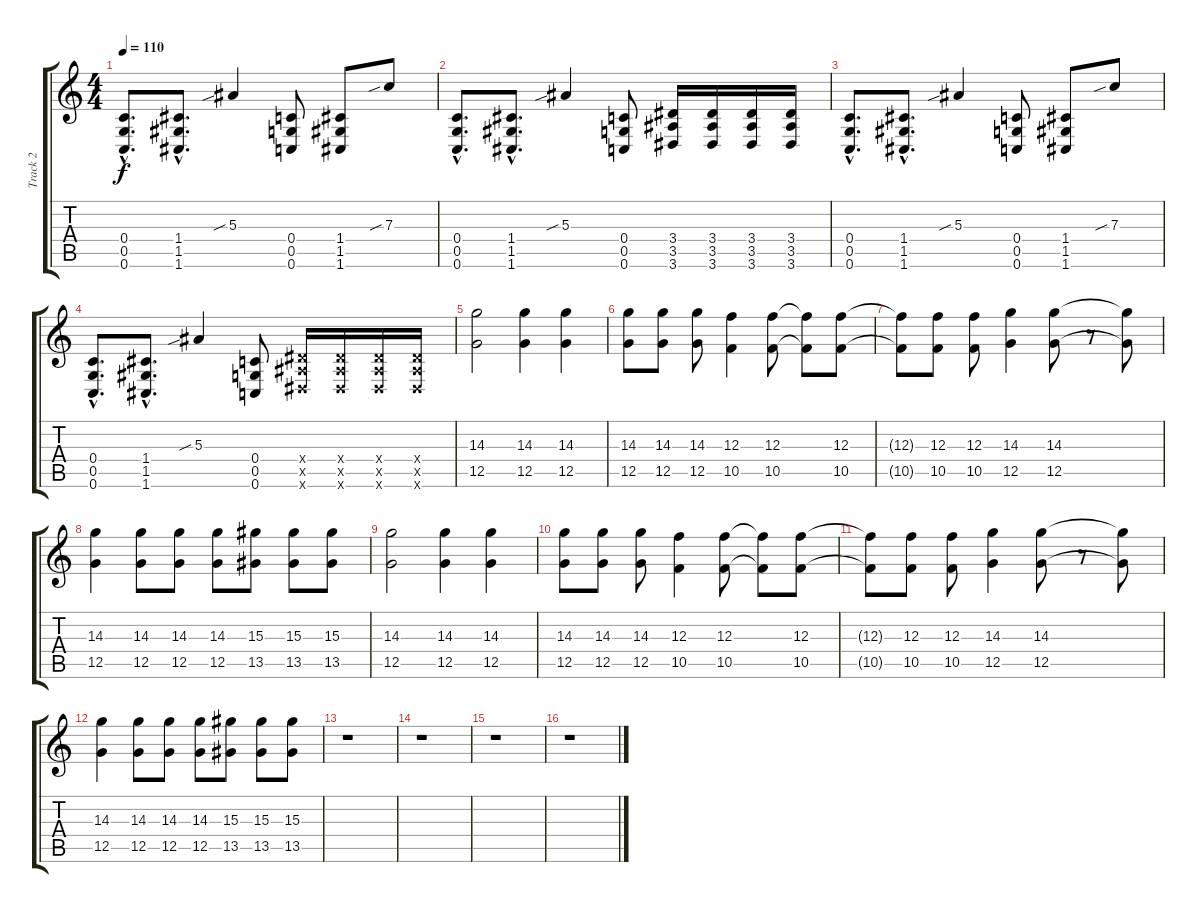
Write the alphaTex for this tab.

\track ("Track 2" "Track 2") {instrument distortionguitar}
\staff {score tabs}
\tuning (D4 A3 F3 C3 G2 C2) {hide}
\ts (4 4)
\tempo 110
\clef g2
\ks c
(0.4{hac} 0.5{hac} 0.6{hac}).8{d dy f} (1.4{hac} 1.5{hac} 1.6{hac}).8{d} 5.3{sib}.4 (0.4 0.5 0.6).8 (1.4 1.5 1.6).8 7.3{sib}.8 |
(0.4{hac} 0.5{hac} 0.6{hac}).8{d} (1.4{hac} 1.5{hac} 1.6{hac}).8{d} 5.3{sib}.4 (0.4 0.5 0.6).8 (3.4 3.5 3.6).16 (3.4 3.5 3.6).16 (3.4 3.5 3.6).16 (3.4 3.5 3.6).16 |
(0.4{hac} 0.5{hac} 0.6{hac}).8{d} (1.4{hac} 1.5{hac} 1.6{hac}).8{d} 5.3{sib}.4 (0.4 0.5 0.6).8 (1.4 1.5 1.6).8 7.3{sib}.8 |
(0.4{hac} 0.5{hac} 0.6{hac}).8{d} (1.4{hac} 1.5{hac} 1.6{hac}).8{d} 5.3{sib}.4 (0.4 0.5 0.6).8 (3.4{x} 3.5{x} 3.6{x}).16 (3.4{x} 3.5{x} 3.6{x}).16 (3.4{x} 3.5{x} 3.6{x}).16 (3.4{x} 3.5{x} 3.6{x}).16 |
(14.3 12.5).2 (14.3 12.5).4 (14.3 12.5).4 |
(14.3 12.5).8 (14.3 12.5).8 (14.3 12.5).8 (12.3 10.5).4 (12.3 10.5).8 (12.3{t} 10.5{t}).8 (12.3 10.5).8 |
(12.3{t} 10.5{t}).8 (12.3 10.5).8 (12.3 10.5).8 (14.3 12.5).4 (14.3 12.5).8 r.8 (14.3{t} 12.5{t}).8 |
(14.3 12.5).4 (14.3 12.5).8 (14.3 12.5).8 (14.3 12.5).8 (15.3 13.5).8 (15.3 13.5).8 (15.3 13.5).8 |
(14.3 12.5).2 (14.3 12.5).4 (14.3 12.5).4 |
(14.3 12.5).8 (14.3 12.5).8 (14.3 12.5).8 (12.3 10.5).4 (12.3 10.5).8 (12.3{t} 10.5{t}).8 (12.3 10.5).8 |
(12.3{t} 10.5{t}).8 (12.3 10.5).8 (12.3 10.5).8 (14.3 12.5).4 (14.3 12.5).8 r.8 (14.3{t} 12.5{t}).8 |
(14.3 12.5).4 (14.3 12.5).8 (14.3 12.5).8 (14.3 12.5).8 (15.3 13.5).8 (15.3 13.5).8 (15.3 13.5).8 |
r.1 |
r.1 |
r.1 |
r.1
